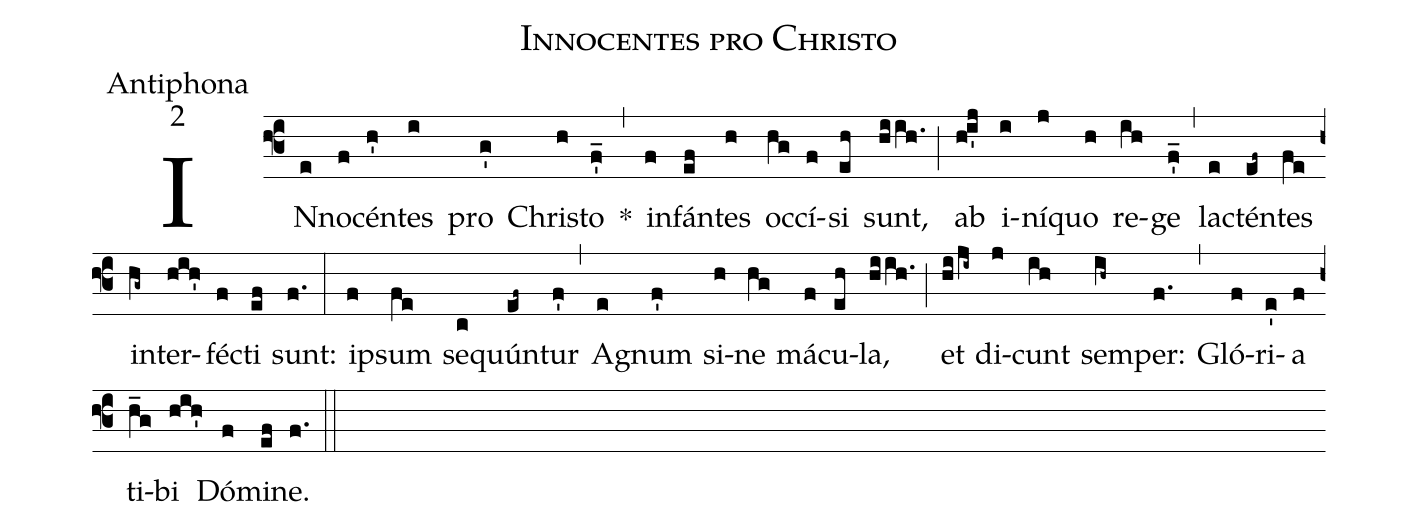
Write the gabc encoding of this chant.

name:Innocentes pro Christo;
office-part:Antiphona;
mode:2;
%%
(f3) IN(e)no(f)cén(h')tes(i) pro(g') Chri(h)sto(f'_) *(,) in(f)fán(ef)tes(h) oc(hg)cí(f)si(eh) sunt,(hiih.) (;) ab(h!i'j) i(i)ní(j)quo(h) re(ih)ge(f'_) (,) la(e)ctén(ef~)tes(fe) in(hg~)ter(hih')fé(f)cti(ef) sunt:(f.) (:) i(f)psum(fe) se(c)quún(ef~)tur(f') (,) A(e)gnum(f') si(h)ne(hg) má(f)cu(eh)la,(hiih.) (;) et(hi/ji~) di(j)cunt(ih) sem(ih~)per:(f.) (,) Gló(f)ri(e')a(f) ti(h_g)bi(hih') Dó(f)mi(ef)ne.(f.) (::)
